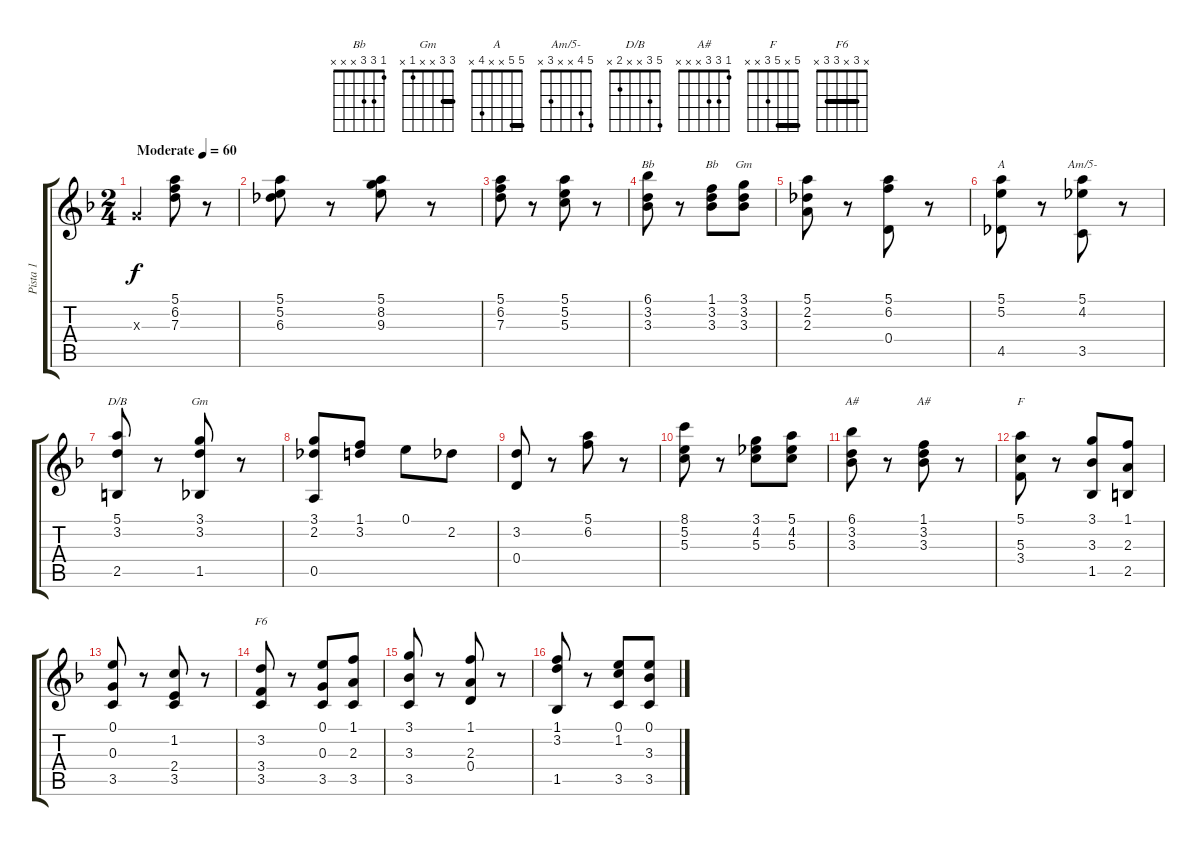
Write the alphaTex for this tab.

\track ("Pista 1" "Pista 1") {instrument acousticguitarsteel}
\staff {score tabs}
\tuning (E4 B3 G3 D3 A2 E2) {hide}
\chord ("Bb" 6 3 3 x x x) {firstfret 3 barre 3}
\chord ("Bb" 1 3 3 x x x)
\chord ("Gm" 3 3 3 x x x) {barre 3}
\chord ("A" 5 5 x x 4 x) {barre 5}
\chord ("Am/5-" 5 4 x x 3 x)
\chord ("D/B" 5 3 x x 2 x)
\chord ("Gm" 3 3 x x 1 x) {barre 3}
\chord ("A#" 6 3 3 x x x) {firstfret 3 barre 3}
\chord ("A#" 1 3 3 x x x)
\chord ("F" 5 x 5 3 x x) {barre 5}
\chord ("F6" x 3 x 3 3 x) {barre 3}
\ts (2 4)
\tempo (60 "Moderate")
\clef g2
\ks f
0.3{x}.4{dy f instrument acousticguitarsteel} (5.1 6.2 7.3).8 r.8 |
(5.1 5.2 6.3).8 r.8 (5.1 8.2 9.3).8 r.8 |
(5.1 6.2 7.3).8 r.8 (5.1 5.2 5.3).8 r.8 |
(6.1 3.2 3.3).8{ch "Bb"} r.8 (1.1 3.2 3.3).8{ch "Bb"} (3.1 3.2 3.3).8{ch "Gm"} |
(5.1 2.2 2.3).8 r.8 (5.1 6.2 0.4).8 r.8 |
(5.1 5.2 4.5).8{ch "A"} r.8 (5.1 4.2 3.5).8{ch "Am/5-"} r.8 |
(5.1 3.2 2.5).8{ch "D/B"} r.8 (3.1 3.2 1.5).8{ch "Gm"} r.8 |
(3.1 2.2 0.5).8 (1.1 3.2).8 0.1.8 2.2.8 |
(3.2 0.4).8 r.8 (5.1 6.2).8 r.8 |
(8.1 5.2 5.3).8 r.8 (3.1 4.2 5.3).8 (5.1 4.2 5.3).8 |
(6.1 3.2 3.3).8{ch "A#"} r.8 (1.1 3.2 3.3).8{ch "A#"} r.8 |
(5.1 5.3 3.4).8{ch "F"} r.8 (3.1 3.3 1.5).8 (1.1 2.3 2.5).8 |
(0.1 0.3 3.5).8 r.8 (1.2 2.4 3.5).8 r.8 |
(3.2 3.4 3.5).8{ch "F6"} r.8 (0.1 0.3 3.5).8 (1.1 2.3 3.5).8 |
(3.1 3.3 3.5).8 r.8 (1.1 2.3 0.4).8 r.8 |
(1.1 3.2 1.5).8 r.8 (0.1 1.2 3.5).8 (0.1 3.3 3.5).8
